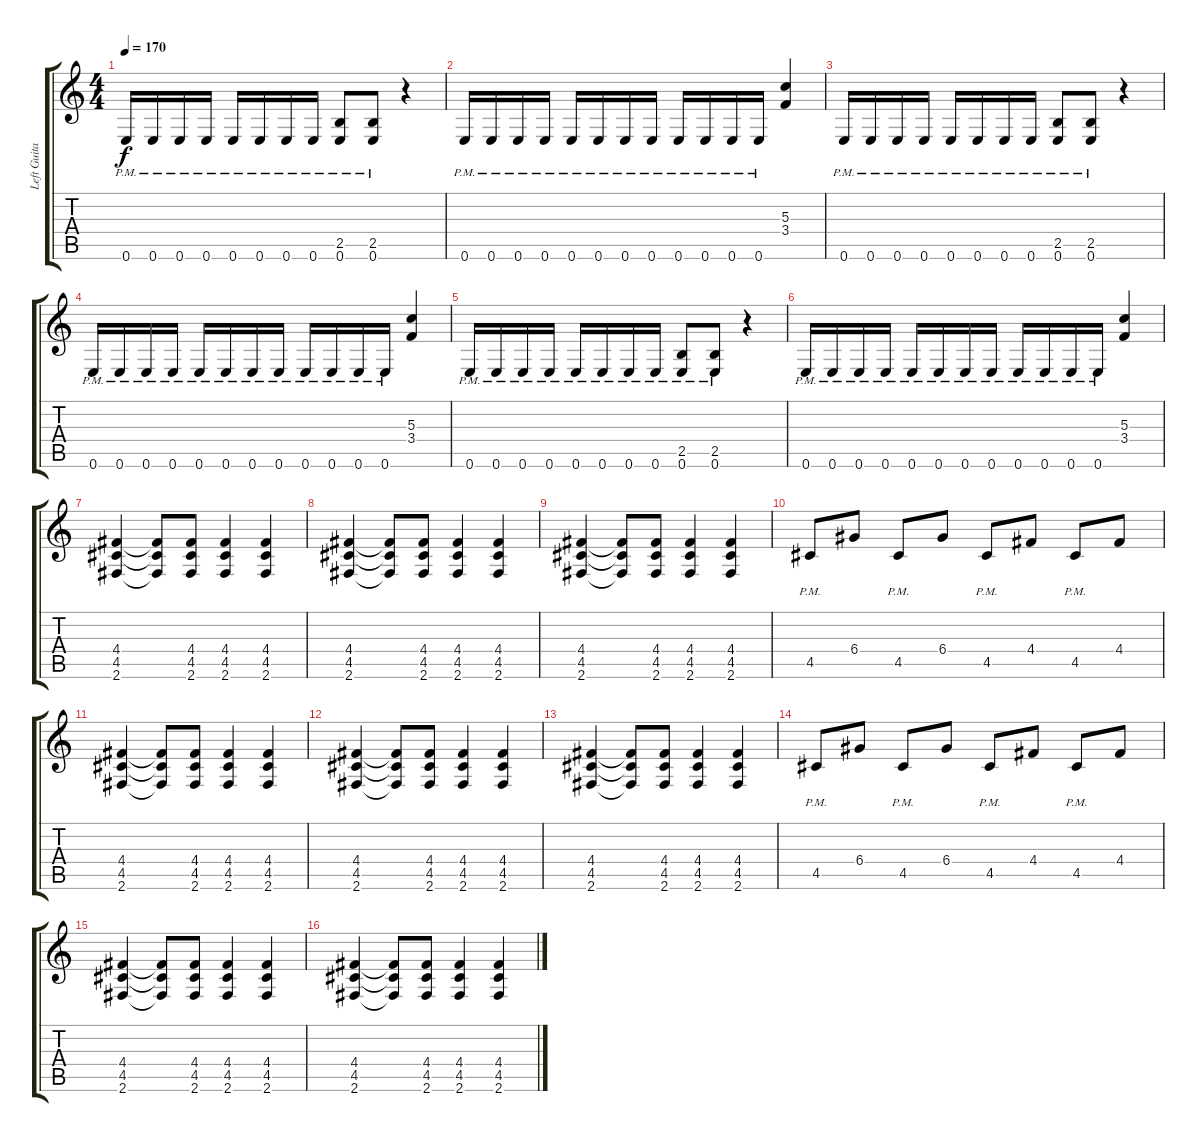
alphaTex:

\track ("Left Guitar" "Left Guita") {instrument distortionguitar}
\staff {score tabs}
\tuning (E4 B3 G3 D3 A2 E2) {hide}
\ts (4 4)
\tempo 170
\clef g2
\ks c
0.6{pm}.16{dy f} 0.6{pm}.16 0.6{pm}.16 0.6{pm}.16 0.6{pm}.16 0.6{pm}.16 0.6{pm}.16 0.6{pm}.16 (2.5{pm} 0.6{pm}).8 (2.5{pm} 0.6{pm}).8 r.4 |
0.6{pm}.16 0.6{pm}.16 0.6{pm}.16 0.6{pm}.16 0.6{pm}.16 0.6{pm}.16 0.6{pm}.16 0.6{pm}.16 0.6{pm}.16 0.6{pm}.16 0.6{pm}.16 0.6{pm}.16 (5.3 3.4).4 |
0.6{pm}.16 0.6{pm}.16 0.6{pm}.16 0.6{pm}.16 0.6{pm}.16 0.6{pm}.16 0.6{pm}.16 0.6{pm}.16 (2.5{pm} 0.6{pm}).8 (2.5{pm} 0.6{pm}).8 r.4 |
0.6{pm}.16 0.6{pm}.16 0.6{pm}.16 0.6{pm}.16 0.6{pm}.16 0.6{pm}.16 0.6{pm}.16 0.6{pm}.16 0.6{pm}.16 0.6{pm}.16 0.6{pm}.16 0.6{pm}.16 (5.3 3.4).4 |
0.6{pm}.16 0.6{pm}.16 0.6{pm}.16 0.6{pm}.16 0.6{pm}.16 0.6{pm}.16 0.6{pm}.16 0.6{pm}.16 (2.5{pm} 0.6{pm}).8 (2.5{pm} 0.6{pm}).8 r.4 |
0.6{pm}.16 0.6{pm}.16 0.6{pm}.16 0.6{pm}.16 0.6{pm}.16 0.6{pm}.16 0.6{pm}.16 0.6{pm}.16 0.6{pm}.16 0.6{pm}.16 0.6{pm}.16 0.6{pm}.16 (5.3 3.4).4 |
(4.4 4.5 2.6).4 (4.4{t} 4.5{t} 2.6{t}).8 (4.4 4.5 2.6).8 (4.4 4.5 2.6).4 (4.4 4.5 2.6).4 |
(4.4 4.5 2.6).4 (4.4{t} 4.5{t} 2.6{t}).8 (4.4 4.5 2.6).8 (4.4 4.5 2.6).4 (4.4 4.5 2.6).4 |
(4.4 4.5 2.6).4 (4.4{t} 4.5{t} 2.6{t}).8 (4.4 4.5 2.6).8 (4.4 4.5 2.6).4 (4.4 4.5 2.6).4 |
4.5{pm}.8 6.4.8 4.5{pm}.8 6.4.8 4.5{pm}.8 4.4.8 4.5{pm}.8 4.4.8 |
(4.4 4.5 2.6).4 (4.4{t} 4.5{t} 2.6{t}).8 (4.4 4.5 2.6).8 (4.4 4.5 2.6).4 (4.4 4.5 2.6).4 |
(4.4 4.5 2.6).4 (4.4{t} 4.5{t} 2.6{t}).8 (4.4 4.5 2.6).8 (4.4 4.5 2.6).4 (4.4 4.5 2.6).4 |
(4.4 4.5 2.6).4 (4.4{t} 4.5{t} 2.6{t}).8 (4.4 4.5 2.6).8 (4.4 4.5 2.6).4 (4.4 4.5 2.6).4 |
4.5{pm}.8 6.4.8 4.5{pm}.8 6.4.8 4.5{pm}.8 4.4.8 4.5{pm}.8 4.4.8 |
(4.4 4.5 2.6).4 (4.4{t} 4.5{t} 2.6{t}).8 (4.4 4.5 2.6).8 (4.4 4.5 2.6).4 (4.4 4.5 2.6).4 |
(4.4 4.5 2.6).4 (4.4{t} 4.5{t} 2.6{t}).8 (4.4 4.5 2.6).8 (4.4 4.5 2.6).4 (4.4 4.5 2.6).4
